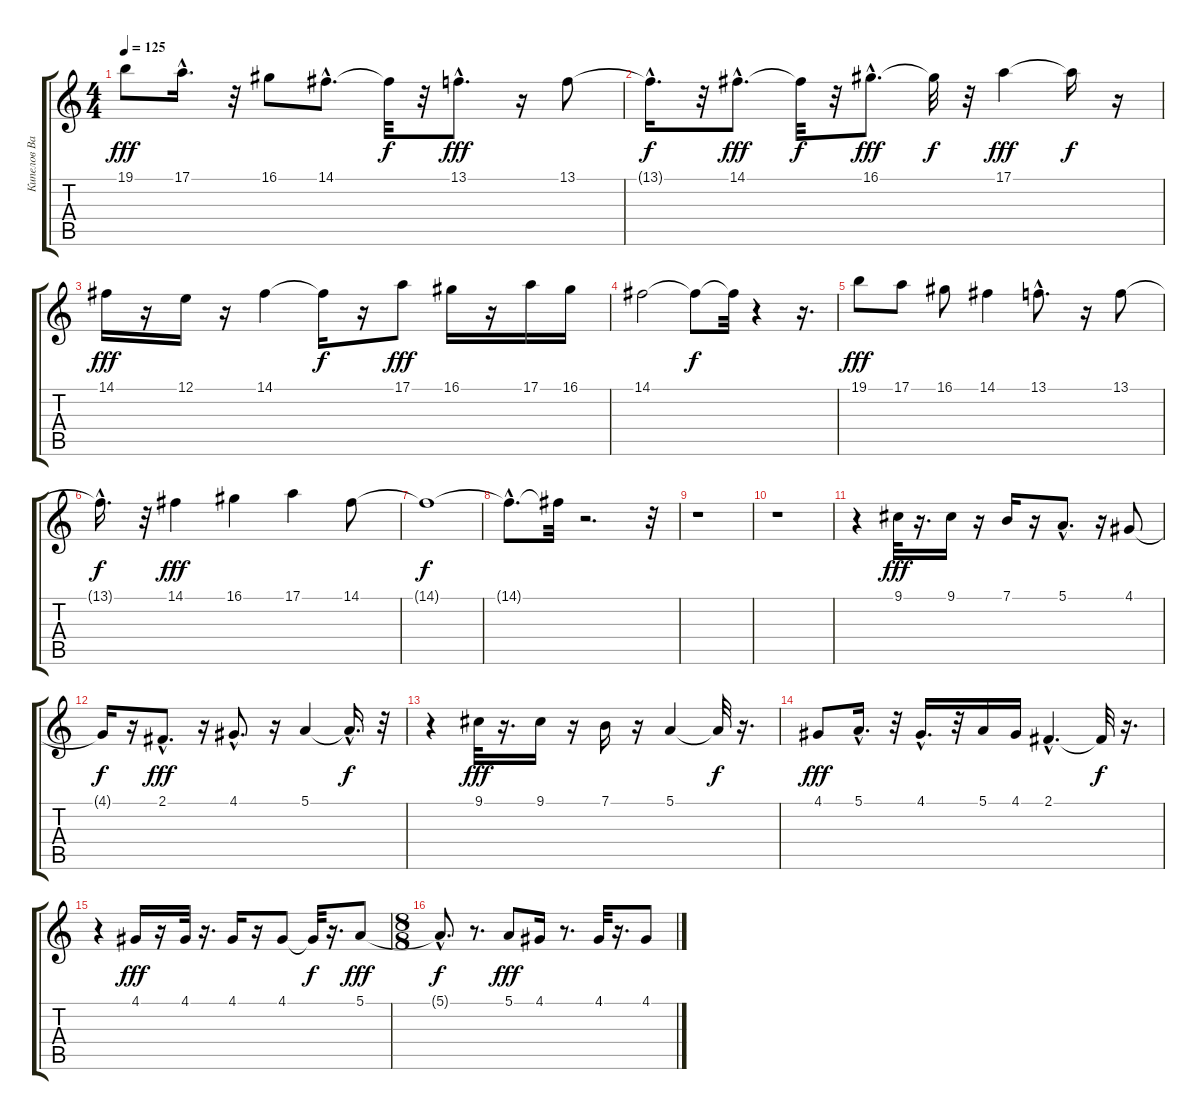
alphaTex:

\track ("Кипелов Валерий Александрович" "Кипелов Ва") {instrument fx5brightness}
\staff {score tabs}
\tuning (E4 B3 G3 D3 A2 E2) {hide}
\ts (4 4)
\tempo 125
\clef g2
\ks c
19.1.8{dy fff} 17.1{hac}.16{d} r.32 16.1.8 14.1{hac}.8{d} 14.1{t}.32{dy f} r.32 13.1{hac}.8{d dy fff} r.16 13.1.8 |
13.1{hac t}.16{d dy f} r.32 14.1{hac}.8{d dy fff} 14.1{t}.32{dy f} r.32 16.1{hac}.8{d dy fff} 16.1{t}.32{dy f} r.32 17.1.4{dy fff} 17.1{t}.16{dy f} r.16 |
14.1.16{dy fff} r.16 12.1.16 r.16 14.1.4 14.1{t}.16{dy f} r.16 17.1.8{dy fff} 16.1.16 r.16 17.1.16 16.1.16 |
14.1.2 14.1{t}.8{dy f} 14.1{t}.32 r.4 r.16{d} |
19.1.8{dy fff} 17.1.8 16.1.8 14.1.4 13.1{hac}.8{d} r.16 13.1.8 |
13.1{hac t}.16{d dy f} r.32 14.1.4{dy fff} 16.1.4 17.1.4 14.1.8 |
14.1{t}.1{dy f} |
14.1{hac t}.8{d} 14.1{t}.32 r.2{d} r.32 |
r.1 |
r.1 |
r.4 9.1.32{dy fff} r.16{d} 9.1.16 r.16 7.1.16 r.16 5.1{hac}.8{d} r.16 4.1.8 |
4.1{t}.16{dy f} r.16 2.1{hac}.8{d dy fff} r.16 4.1{hac}.8{d} r.16 5.1.4 5.1{hac t}.16{d dy f} r.32 |
r.4 9.1.32{dy fff} r.16{d} 9.1.16 r.16 7.1.16 r.16 5.1.4 5.1{t}.32{dy f} r.16{d} |
4.1.8{dy fff} 5.1{hac}.16{d} r.32 4.1{hac}.16{d} r.32 5.1.16 4.1.16 2.1{hac}.4{d} 2.1{t}.32{dy f} r.16{d} |
r.4 4.1.16{dy fff} r.16 4.1.32 r.16{d} 4.1.16 r.16 4.1.8 4.1{t}.32{dy f} r.16{d} 5.1.8{dy fff} |
\ts (8 8)
5.1{hac t}.8{d dy f} r.8{d} 5.1.8{dy fff} 4.1.16 r.8{d} 4.1.32 r.16{d} 4.1.8
